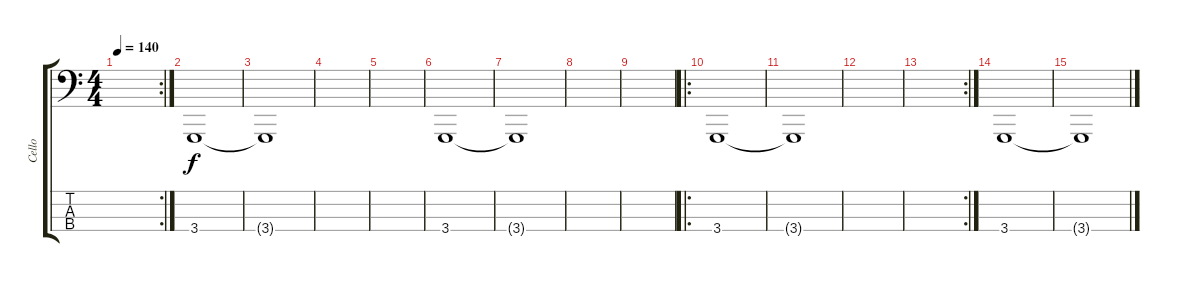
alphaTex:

\track ("Cello" "Cello") {instrument cello}
\staff {score tabs}
\tuning (G2 D2 A1 E1) {hide}
\rc 2
\ts (4 4)
\tempo 140
\clef f4
\ks c
|
3.4.1 |
3.4{t}.1 |
|
|
3.4.1 |
3.4{t}.1 |
|
|
\ro
3.4.1 |
3.4{t}.1 |
|
\rc 2
|
3.4.1 |
3.4{t}.1
